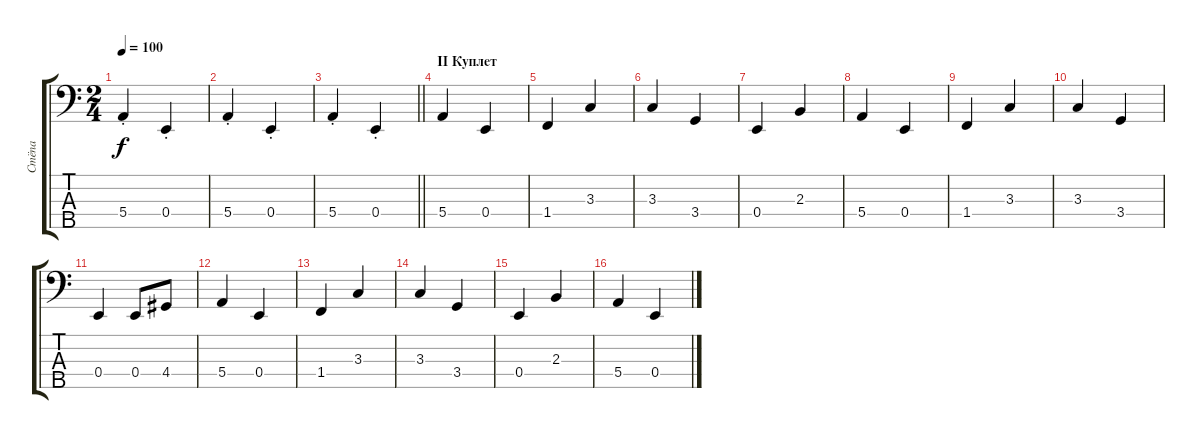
\track ("Стёпа" "Стёпа") {instrument electricbassfinger}
\staff {score tabs}
\tuning (G2 D2 A1 E1 B0) {hide}
\ts (2 4)
\tempo 100
\clef f4
\ks c
5.4{st}.4{dy f} 0.4{st}.4 |
5.4{st}.4 0.4{st}.4 |
\barLineRight lightlight
5.4{st}.4 0.4{st}.4 |
\section ("" "II Куплет")
5.4.4 0.4.4 |
1.4.4 3.3.4 |
3.3.4 3.4.4 |
0.4.4 2.3.4 |
5.4.4 0.4.4 |
1.4.4 3.3.4 |
3.3.4 3.4.4 |
0.4.4 0.4.8 4.4.8 |
5.4.4 0.4.4 |
1.4.4 3.3.4 |
3.3.4 3.4.4 |
0.4.4 2.3.4 |
5.4.4 0.4.4
